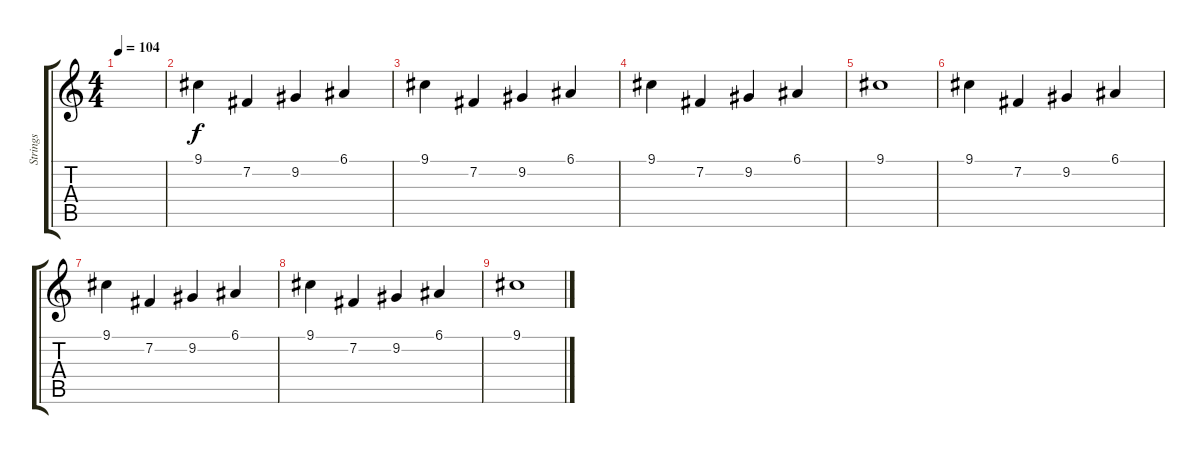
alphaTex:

\track ("Strings" "Strings") {instrument stringensemble1}
\staff {score tabs}
\tuning (E4 B3 G3 D3 A2 E2) {hide}
\ts (4 4)
\tempo 104
\clef g2
\ks c
|
9.1.4 7.2.4 9.2.4 6.1.4 |
9.1.4 7.2.4 9.2.4 6.1.4 |
9.1.4 7.2.4 9.2.4 6.1.4 |
9.1.1 |
9.1.4 7.2.4 9.2.4 6.1.4 |
9.1.4 7.2.4 9.2.4 6.1.4 |
9.1.4 7.2.4 9.2.4 6.1.4 |
9.1.1
